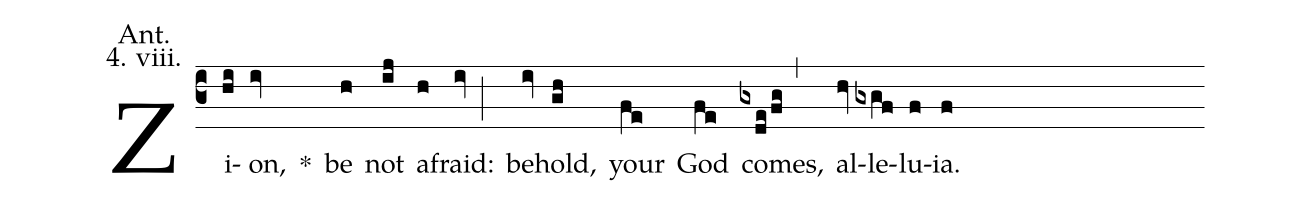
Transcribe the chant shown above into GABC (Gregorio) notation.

annotation: Ant.;
annotation: 4. viii.;
%%
(c3) Zi(hi)on,(iv) <sp>*</sp>() be(h) not(ij) a(h)fraid:(iv;) be(iv)hold,(gh) your(fe) God(fe) comes,(gxde/fg,) al(hv)le(gxgf)lu(f)ia.(f)
